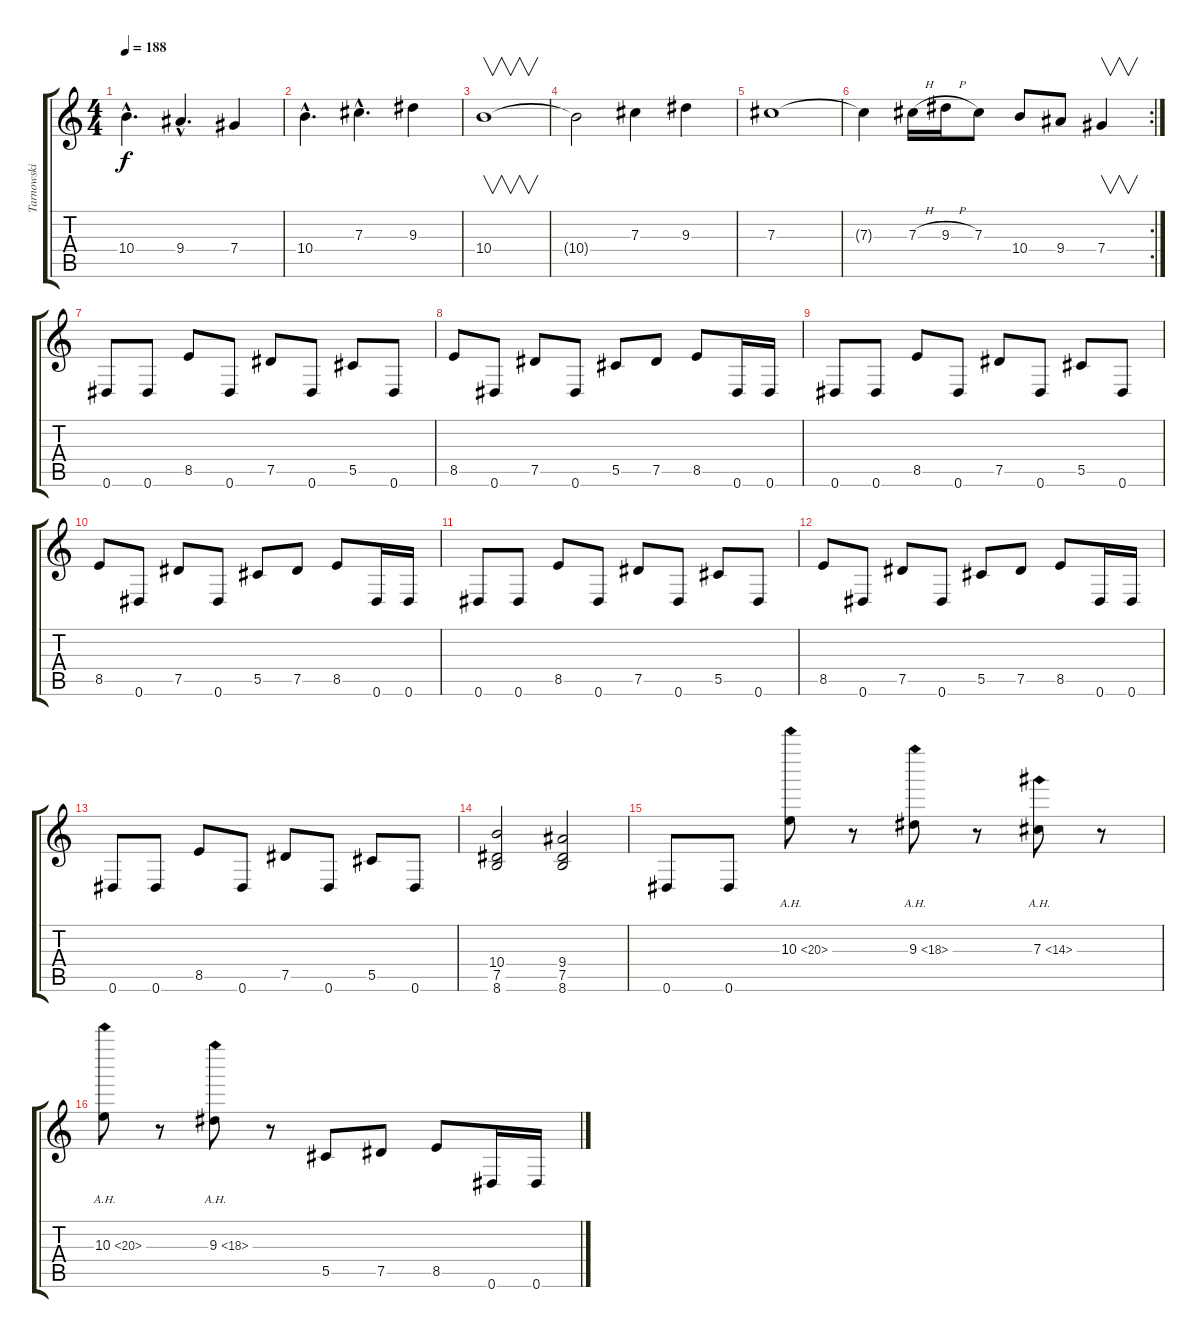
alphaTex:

\track ("Tarnowski" "Tarnowski") {instrument distortionguitar}
\staff {score tabs}
\tuning (Eb4 Bb3 Gb3 Db3 Ab2 Eb2) {hide}
\ts (4 4)
\tempo 188
\clef g2
\ks c
10.4{hac}.4{d dy f} 9.4{hac}.4{d} 7.4.4 |
10.4{hac}.4{d} 7.3{hac}.4{d} 9.3.4 |
10.4.1{v} |
10.4{t}.2 7.3.4 9.3.4 |
7.3.1 |
\rc 2
7.3{t}.4 7.3{h}.16 9.3{h}.16 7.3.8 10.4.8 9.4.8 7.4.4{v} |
0.6.8 0.6.8 8.5.8 0.6.8 7.5.8 0.6.8 5.5.8 0.6.8 |
8.5.8 0.6.8 7.5.8 0.6.8 5.5.8 7.5.8 8.5.8 0.6.16 0.6.16 |
0.6.8 0.6.8 8.5.8 0.6.8 7.5.8 0.6.8 5.5.8 0.6.8 |
8.5.8 0.6.8 7.5.8 0.6.8 5.5.8 7.5.8 8.5.8 0.6.16 0.6.16 |
0.6.8 0.6.8 8.5.8 0.6.8 7.5.8 0.6.8 5.5.8 0.6.8 |
8.5.8 0.6.8 7.5.8 0.6.8 5.5.8 7.5.8 8.5.8 0.6.16 0.6.16 |
0.6.8 0.6.8 8.5.8 0.6.8 7.5.8 0.6.8 5.5.8 0.6.8 |
(10.4 7.5 8.6).2 (9.4 7.5 8.6).2 |
0.6.8 0.6.8 10.3{ah 10}.8 r.8 9.3{ah 9}.8 r.8 7.3{ah 7}.8 r.8 |
10.3{ah 10}.8 r.8 9.3{ah 9}.8 r.8 5.5.8 7.5.8 8.5.8 0.6.16 0.6.16
